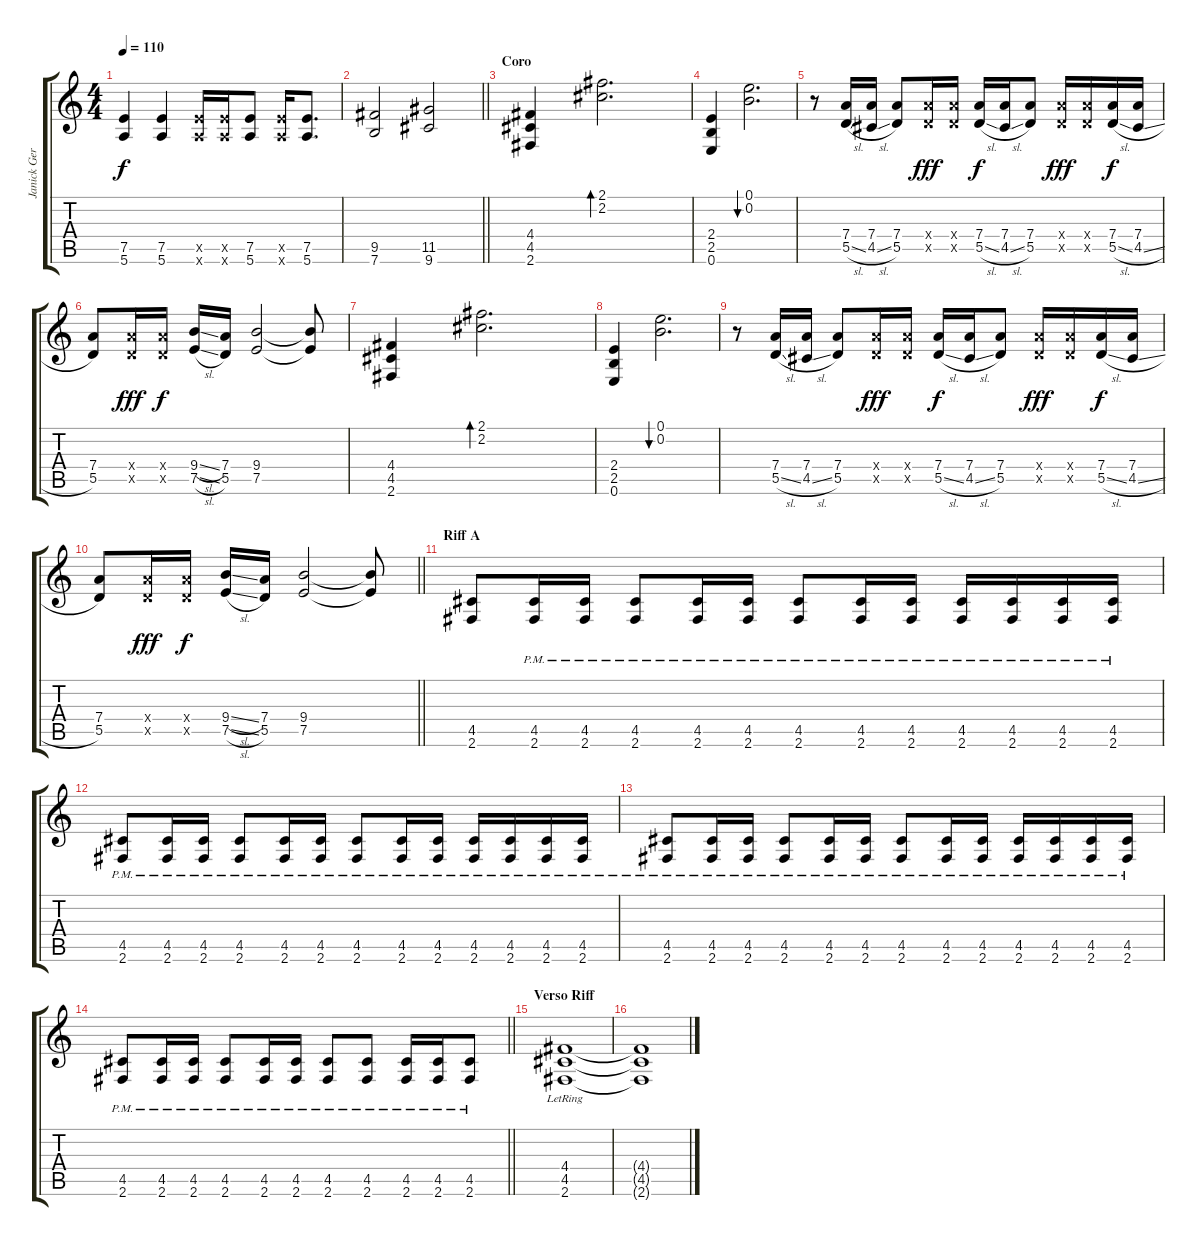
\track ("Janick Gers" "Janick Ger") {instrument distortionguitar}
\staff {score tabs}
\tuning (E4 B3 G3 D3 A2 E2) {hide}
\ts (4 4)
\tempo 110
\clef g2
\ks c
(7.5 5.6).4{dy f} (7.5 5.6).4 (7.5{x} 5.6{x}).16 (7.5{x} 5.6{x}).16 (7.5 5.6).8 (7.5{x} 5.6{x}).16 (7.5 5.6).8{d} |
\barLineRight lightlight
(9.5 7.6).2 (11.5 9.6).2 |
\section ("" "Coro")
(4.4 4.5 2.6).4 (2.1 2.2).2{d bd 30} |
(2.4 2.5 0.6).4 (0.1 0.2).2{d bu 30} |
r.8 (7.4 5.5{sl}).16 (7.4 4.5{sl}).16 (7.4 5.5).8 (7.4{x} 5.5{x}).16{dy fff} (7.4{x} 5.5{x}).16 (7.4 5.5{sl}).16{dy f} (7.4 4.5{sl}).16 (7.4 5.5).8 (7.4{x} 5.5{x}).16{dy fff} (7.4{x} 5.5{x}).16 (7.4 5.5{sl}).16{dy f} (7.4 4.5{sl}).16 |
(7.4 5.5).8 (7.4{x} 5.5{x}).16{dy fff} (7.4{x} 5.5{x}).16{dy f} (9.4{sl} 7.5{sl}).16 (7.4 5.5).16 (9.4 7.5).2 (9.4{t} 7.5{t}).8 |
(4.4 4.5 2.6).4 (2.1 2.2).2{d bd 30} |
(2.4 2.5 0.6).4 (0.1 0.2).2{d bu 30} |
r.8 (7.4 5.5{sl}).16 (7.4 4.5{sl}).16 (7.4 5.5).8 (7.4{x} 5.5{x}).16{dy fff} (7.4{x} 5.5{x}).16 (7.4 5.5{sl}).16{dy f} (7.4 4.5{sl}).16 (7.4 5.5).8 (7.4{x} 5.5{x}).16{dy fff} (7.4{x} 5.5{x}).16 (7.4 5.5{sl}).16{dy f} (7.4 4.5{sl}).16 |
\barLineRight lightlight
(7.4 5.5).8 (7.4{x} 5.5{x}).16{dy fff} (7.4{x} 5.5{x}).16{dy f} (9.4{sl} 7.5{sl}).16 (7.4 5.5).16 (9.4 7.5).2 (9.4{t} 7.5{t}).8 |
\section ("" "Riff A")
(4.5 2.6).8 (4.5{pm} 2.6{pm}).16 (4.5{pm} 2.6{pm}).16 (4.5{pm} 2.6{pm}).8 (4.5{pm} 2.6{pm}).16 (4.5{pm} 2.6{pm}).16 (4.5{pm} 2.6{pm}).8 (4.5{pm} 2.6{pm}).16 (4.5{pm} 2.6{pm}).16 (4.5{pm} 2.6{pm}).16 (4.5{pm} 2.6{pm}).16 (4.5{pm} 2.6{pm}).16 (4.5{pm} 2.6{pm}).16 |
(4.5{pm} 2.6{pm}).8 (4.5{pm} 2.6{pm}).16 (4.5{pm} 2.6{pm}).16 (4.5{pm} 2.6{pm}).8 (4.5{pm} 2.6{pm}).16 (4.5{pm} 2.6{pm}).16 (4.5{pm} 2.6{pm}).8 (4.5{pm} 2.6{pm}).16 (4.5{pm} 2.6{pm}).16 (4.5{pm} 2.6{pm}).16 (4.5{pm} 2.6{pm}).16 (4.5{pm} 2.6{pm}).16 (4.5{pm} 2.6{pm}).16 |
(4.5{pm} 2.6{pm}).8 (4.5{pm} 2.6{pm}).16 (4.5{pm} 2.6{pm}).16 (4.5{pm} 2.6{pm}).8 (4.5{pm} 2.6{pm}).16 (4.5{pm} 2.6{pm}).16 (4.5{pm} 2.6{pm}).8 (4.5{pm} 2.6{pm}).16 (4.5{pm} 2.6{pm}).16 (4.5{pm} 2.6{pm}).16 (4.5{pm} 2.6{pm}).16 (4.5{pm} 2.6{pm}).16 (4.5{pm} 2.6{pm}).16 |
\barLineRight lightlight
(4.5{pm} 2.6{pm}).8 (4.5{pm} 2.6{pm}).16 (4.5{pm} 2.6{pm}).16 (4.5{pm} 2.6{pm}).8 (4.5{pm} 2.6{pm}).16 (4.5{pm} 2.6{pm}).16 (4.5{pm} 2.6{pm}).8 (4.5{pm} 2.6{pm}).8 (4.5{pm} 2.6{pm}).16 (4.5{pm} 2.6{pm}).16 (4.5{pm} 2.6{pm}).8 |
\section ("" "Verso Riff")
(4.4{lr} 4.5{lr} 2.6{lr}).1 |
(4.4{t} 4.5{t} 2.6{t}).1
